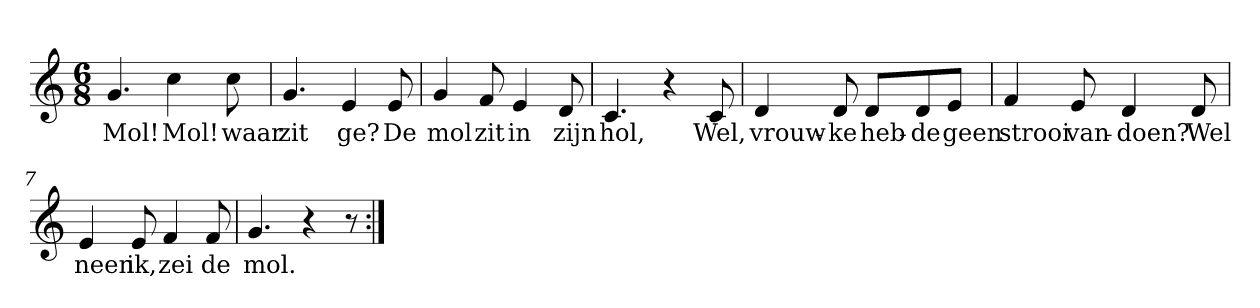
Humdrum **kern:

**kern	**text
*part1	*part1
*staff1	*staff1
*clefG2	*
*k[]	*
*C:	*
*M6/8	*
*MM120	*
=1	=1
4.g	Mol!
4cc	Mol!
8cc	waar
=2	=2
4.g	zit
4e	ge?
8e	De
=3	=3
4g	mol
8f	zit
4e	in
8d	zijn
=4	=4
4.c	hol,
4r	.
8c	Wel,
=5	=5
4d	vrouw-
8d	-ke
8d/L	heb-
8d/	-de
8e/J	geen
=6	=6
4f	strooi
8e	van-
4d	-doen?
8d	Wel
=7	=7
4e	neen
8e	ik,
4f	zei
8f	de
=8	=8
4.g	mol.
4r	.
8r	.
=:|!	=:|!
*-	*-
